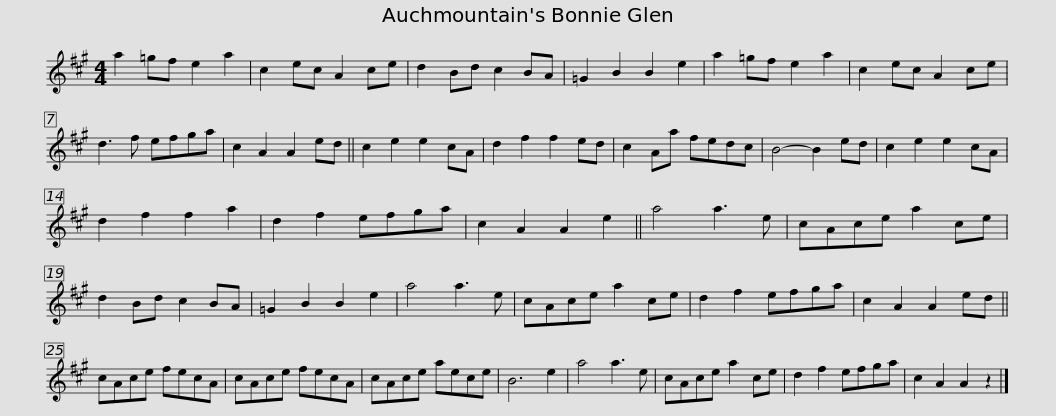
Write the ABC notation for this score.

X:1
L:1/8
M:4/4
I:linebreak $
K:A
V:1 treble
V:1
 a2 =gf e2 a2 | c2 ec A2 ce | d2 Bd c2 BA | =G2 B2 B2 e2 | a2 =gf e2 a2 | %5
 c2 ec A2 ce | d3 f efga |$ c2 A2 A2 ed || c2 e2 e2 cA | d2 f2 f2 ed | %10
 c2 Aa fedc | B4- B2 ed | c2 e2 e2 cA | d2 f2 f2 a2 | d2 f2 efga |$ %15
 c2 A2 A2 e2 || a4 a3 e | cAce a2 ce | d2 Bd c2 BA | =G2 B2 B2 e2 | %20
 a4 a3 e | cAce a2 ce | d2 f2 efga |$ c2 A2 A2 ed || cAce fecA | %25
 cAce fecA | cAce aece | B6 e2 | a4 a3 e | cAce a2 ce |$ %30
 d2 f2 efga | c2 A2 A2 z2 |] %32
